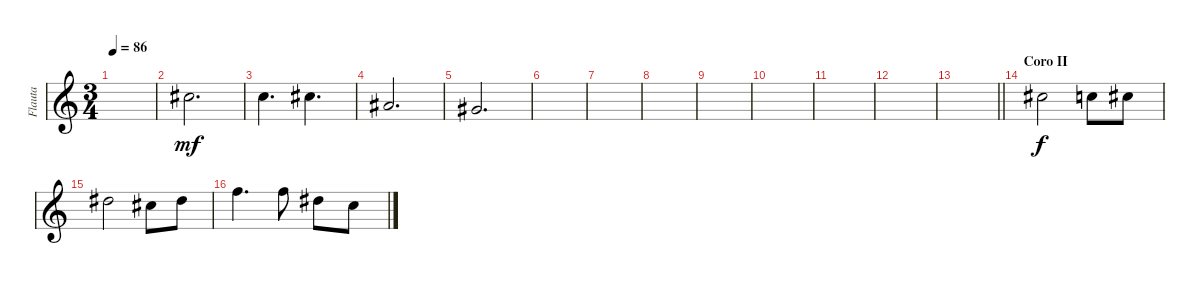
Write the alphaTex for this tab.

\track ("Flauta" "Flauta") {instrument flute}
\staff {score}
\tuning (E5 B4 G4 D4 A3 E3) {hide}
\ts (3 4)
\tempo 86
\clef g2
\ks c
|
2.2.2{d dy mf} |
1.2.4{d} 2.2.4{d} |
3.3.2{d} |
1.3.2{d} |
|
|
|
|
|
|
|
\barLineRight lightlight
|
\section ("" "Coro II")
2.2.2{dy f} 1.2.8 2.2.8 |
4.2.2 2.2.8 4.2.8 |
1.1.4{d} 1.1.8 4.2.8 1.2.8
